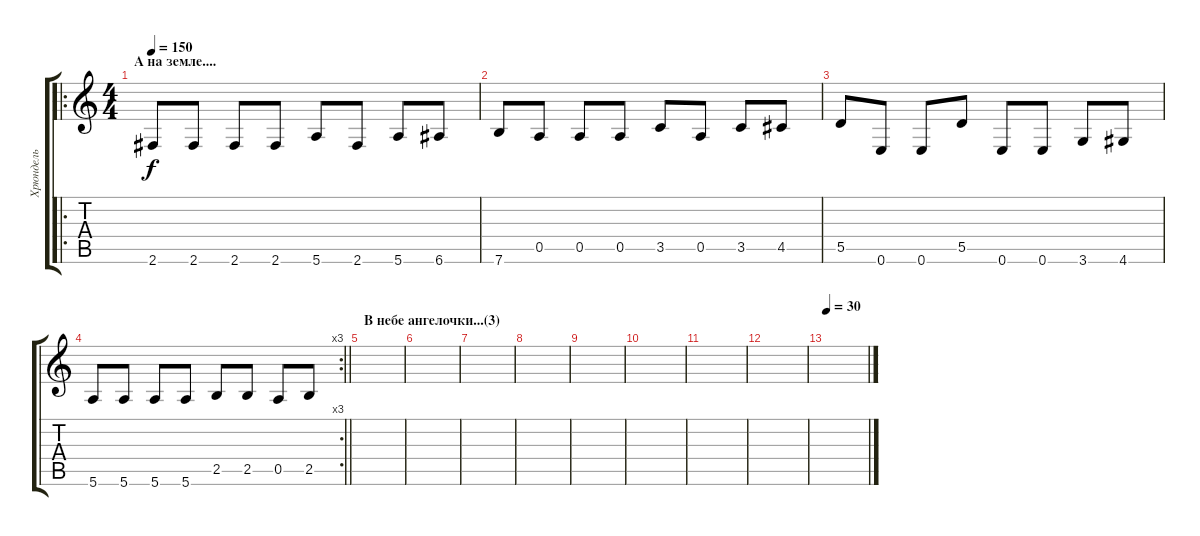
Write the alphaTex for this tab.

\track ("Хрюндель" "Хрюндель") {instrument distortionguitar}
\staff {score tabs}
\tuning (E4 B3 G3 D3 A2 E2) {hide}
\ro
\ts (4 4)
\section ("" "А на земле....")
\tempo 150
\clef g2
\ks c
2.6.8{dy f} 2.6.8 2.6.8 2.6.8 5.6.8 2.6.8 5.6.8 6.6.8 |
7.6.8 0.5.8 0.5.8 0.5.8 3.5.8 0.5.8 3.5.8 4.5.8 |
5.5.8 0.6.8 0.6.8 5.5.8 0.6.8 0.6.8 3.6.8 4.6.8 |
\rc 3
\barLineRight lightlight
5.6.8 5.6.8 5.6.8 5.6.8 2.5.8 2.5.8 0.5.8 2.5.8 |
\section ("" "В небе ангелочки...(3)")
|
|
|
|
|
|
|
|
\tempo 30
